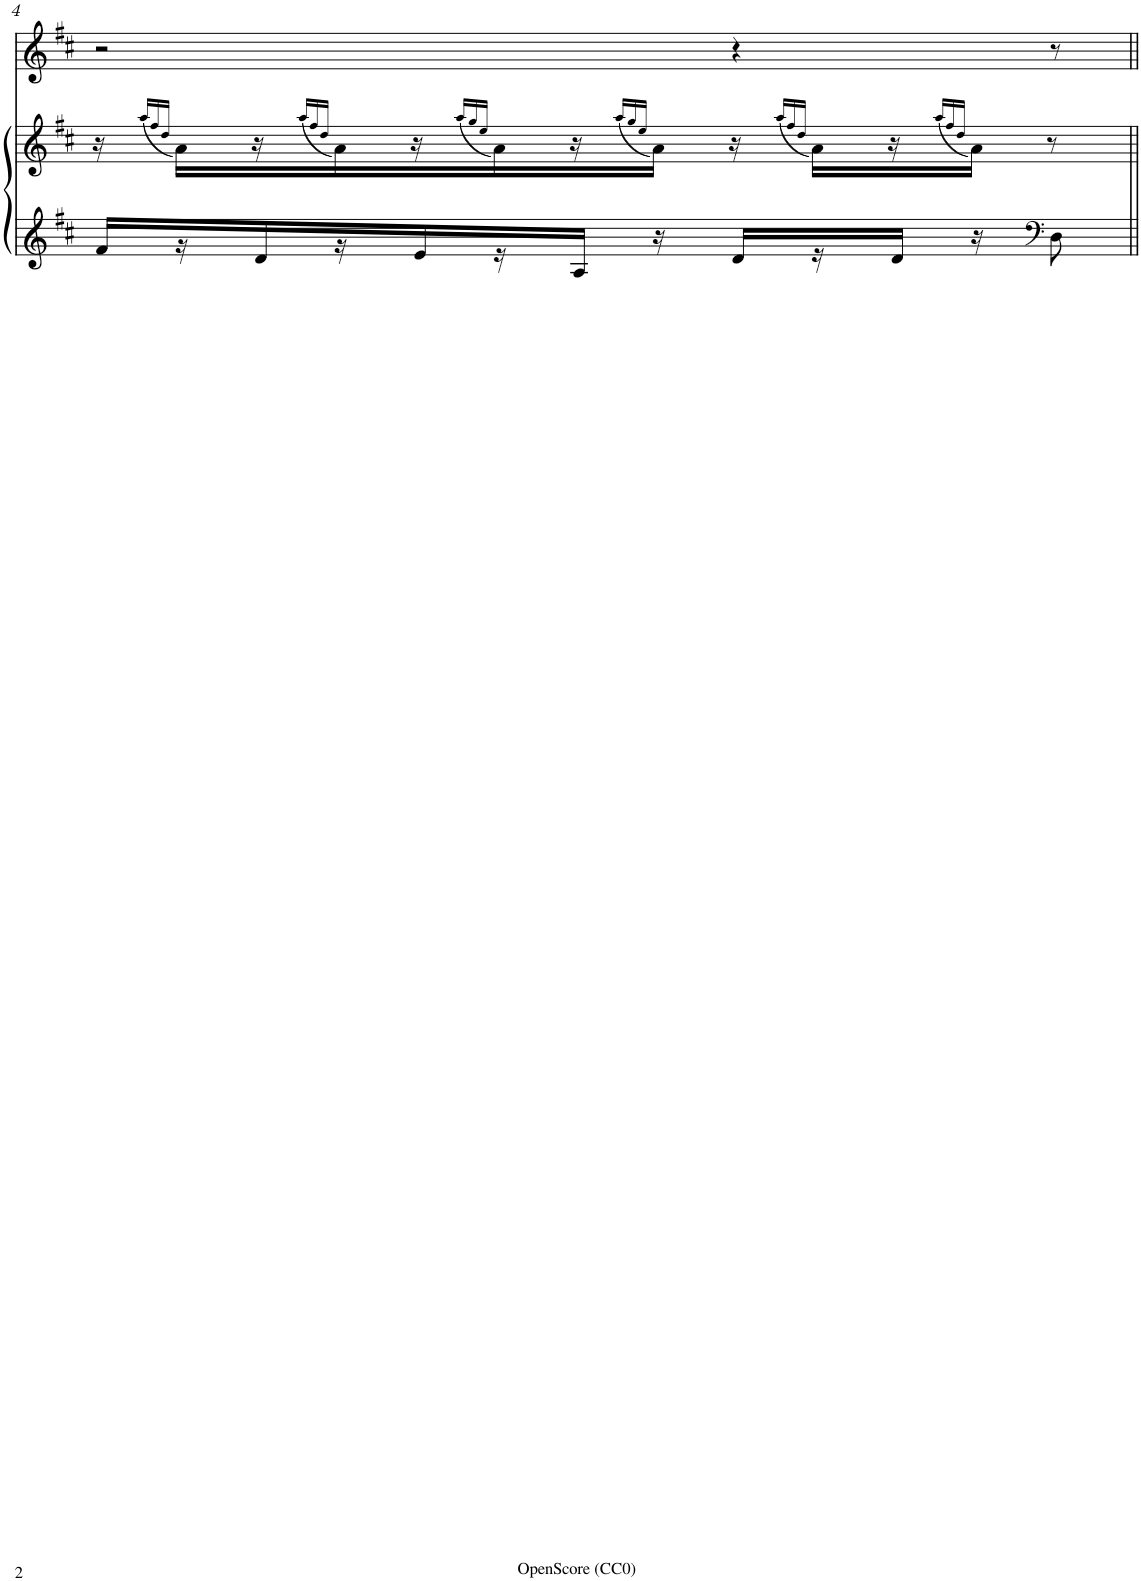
**kern	**kern	**kern
*part2	*part2	*part1
*staff3	*staff2	*staff1
*I"Piano	*	*I"Voice
*I'Pno	*	*
!!LO:PB:g=z
*clefG2	*clefG2	*clefG2
*k[f#c#]	*k[f#c#]	*k[f#c#]
*M4/4	*M4/4	*M4/4
*met(c)	*met(c)	*met(c)
=4	=4	=4
16f#/LL	16r	2r
.	(16qaa/LL	.
.	16qff#/	.
.	16qdd/JJ	.
16r	16a\LL)	.
16d/	16r	.
.	(16qaa/LL	.
.	16qff#/	.
.	16qdd/JJ	.
16r	16a\)	.
16e/	16r	.
.	(16qaa/LL	.
.	16qgg/	.
.	16qee/JJ	.
16r	16a\)	.
16A/JJ	16r	.
.	(16qaa/LL	.
.	16qgg/	.
.	16qee/JJ	.
16r	16a\JJ)	.
16d/LL	16r	4r
.	(16qaa/LL	.
.	16qff#/	.
.	16qdd/JJ	.
16r	16a\LL)	.
16d/JJ	16r	.
.	(16qaa/LL	.
.	16qff#/	.
.	16qdd/JJ	.
16r	16a\JJ)	.
*clefF4	*	*
8D\	8r	8r
=||	=||	=||
*-	*-	*-
